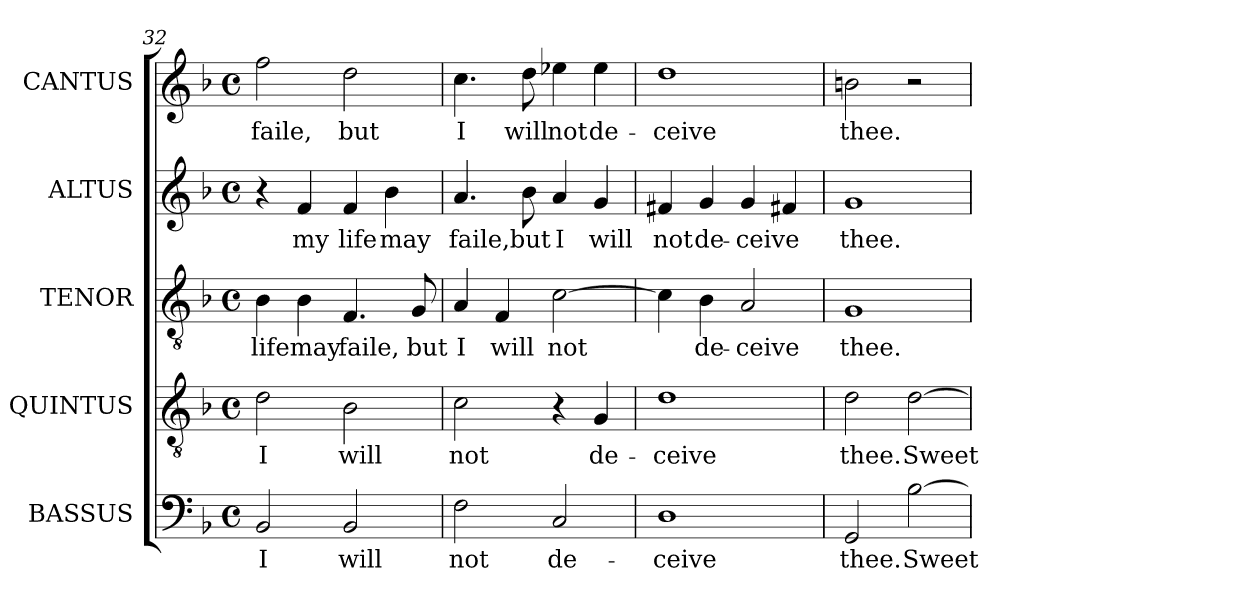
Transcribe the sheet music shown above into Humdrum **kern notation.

**kern	**text	**kern	**text	**kern	**text	**kern	**text	**kern	**text
*part5	*part5	*part4	*part4	*part3	*part3	*part2	*part2	*part1	*part1
*staff5	*staff5	*staff4	*staff4	*staff3	*staff3	*staff2	*staff2	*staff1	*staff1
*I"BASSUS	*	*I"QUINTUS	*	*I"TENOR	*	*I"ALTUS	*	*I"CANTUS	*
*I'B	*	*I'T	*	*	*	*	*	*I'S	*
!!LO:LB:g=z
*clefF4	*	*clefGv2	*	*clefGv2	*	*clefG2	*	*clefG2	*
*	*	*ITrd7c12	*	*ITrd7c12	*	*	*	*	*
*k[b-]	*	*k[b-]	*	*k[b-]	*	*k[b-]	*	*k[b-]	*
*d:	*	*d:	*	*d:	*	*d:	*	*d:	*
*M4/4	*	*M4/4	*	*M4/4	*	*M4/4	*	*M4/4	*
*met(c)	*	*met(c)	*	*met(c)	*	*met(c)	*	*met(c)	*
=32	=32	=32	=32	=32	=32	=32	=32	=32	=32
!	!LO:LY:b:color=#000000	!	!	!	!	!	!	!	!
!	!	!	!LO:LY:b:color=#000000	!	!	!	!	!	!
!	!	!	!	!	!LO:LY:b:color=#000000	!	!	!	!
!	!	!	!	!	!	!	!	!	!LO:LY:b:color=#000000
2BB-i/	I	2Di\	I	4BB-i\	life	4r	.	2ffi\	faile,
!	!	!	!	!	!LO:LY:b:color=#000000	!	!	!	!
!	!	!	!	!	!	!	!LO:LY:b:color=#000000	!	!
.	.	.	.	4BB-i\	may	4fi/	my	.	.
!	!LO:LY:b:color=#000000	!	!	!	!	!	!	!	!
!	!	!	!LO:LY:b:color=#000000	!	!	!	!	!	!
!	!	!	!	!	!LO:LY:b:color=#000000	!	!	!	!
!	!	!	!	!	!	!	!LO:LY:b:color=#000000	!	!
!	!	!	!	!	!	!	!	!	!LO:LY:b:color=#000000
2BB-i/	will	2BB-i\	will	4.FFi/	faile,	4fi/	life	2ddi\	but
!	!	!	!	!	!	!	!LO:LY:b:color=#000000	!	!
.	.	.	.	.	.	4b-i\	may	.	.
!	!	!	!	!	!LO:LY:b:color=#000000	!	!	!	!
.	.	.	.	8GGi/	but	.	.	.	.
=33	=33	=33	=33	=33	=33	=33	=33	=33	=33
!	!LO:LY:b:color=#000000	!	!	!	!	!	!	!	!
!	!	!	!LO:LY:b:color=#000000	!	!	!	!	!	!
!	!	!	!	!	!LO:LY:b:color=#000000	!	!	!	!
!	!	!	!	!	!	!	!LO:LY:b:color=#000000	!	!
!	!	!	!	!	!	!	!	!	!LO:LY:b:color=#000000
2Fi\	not	2Ci\	not	4AAi/	I	4.ai/	faile,	4.cci\	I
!	!	!	!	!	!LO:LY:b:color=#000000	!	!	!	!
.	.	.	.	4FFi/	will	.	.	.	.
!	!	!	!	!	!	!	!LO:LY:b:color=#000000	!	!
!	!	!	!	!	!	!	!	!	!LO:LY:b:color=#000000
.	.	.	.	.	.	8b-i\	but	8ddi\	will
!	!LO:LY:b:color=#000000	!	!	!	!	!	!	!	!
!	!	!	!	!	!LO:LY:b:color=#000000	!	!	!	!
!	!	!	!	!	!	!	!LO:LY:b:color=#000000	!	!
!	!	!	!	!	!	!	!	!	!LO:LY:b:color=#000000
2Ci/	de-	4r	.	[>2Ci\	not	4ai/	I	4ee-Xi\	not
!	!	!	!LO:LY:b:color=#000000	!	!	!	!	!	!
!	!	!	!	!	!	!	!LO:LY:b:color=#000000	!	!
!	!	!	!	!	!	!	!	!	!LO:LY:b:color=#000000
.	.	4GGi/	de-	.	.	4gi/	will	4ee-i\	de-
=34	=34	=34	=34	=34	=34	=34	=34	=34	=34
!	!LO:LY:b:color=#000000	!	!	!	!	!	!	!	!
!	!	!	!LO:LY:b:color=#000000	!	!	!	!	!	!
!	!	!	!	!	!	!	!LO:LY:b:color=#000000	!	!
!	!	!	!	!	!	!	!	!	!LO:LY:b:color=#000000
1Di	-ceive	1Di	-ceive	4Ci\]	.	4f#Xi/	not	1ddi	-ceive
!	!	!	!	!	!LO:LY:b:color=#000000	!	!	!	!
!	!	!	!	!	!	!	!LO:LY:b:color=#000000	!	!
.	.	.	.	4BB-i\	de-	4gi/	de-	.	.
!	!	!	!	!	!LO:LY:b:color=#000000	!	!	!	!
!	!	!	!	!	!	!	!LO:LY:b:color=#000000	!	!
.	.	.	.	2AAi/	-ceive	4gi/	-ceive	.	.
.	.	.	.	.	.	4f#Xi/	.	.	.
=35	=35	=35	=35	=35	=35	=35	=35	=35	=35
!	!LO:LY:b:color=#000000	!	!	!	!	!	!	!	!
!	!	!	!LO:LY:b:color=#000000	!	!	!	!	!	!
!	!	!	!	!	!LO:LY:b:color=#000000	!	!	!	!
!	!	!	!	!	!	!	!LO:LY:b:color=#000000	!	!
!	!	!	!	!	!	!	!	!	!LO:LY:b:color=#000000
2GGi/	thee.	2Di\	thee.	1GGi	thee.	1gi	thee.	2bni\	thee.
!	!LO:LY:b:color=#000000	!	!	!	!	!	!	!	!
!	!	!	!LO:LY:b:color=#000000	!	!	!	!	!	!
[>2B-i\	Sweet	[>2Di\	Sweet	.	.	.	.	2r	.
=	=	=	=	=	=	=	=	=	=
*-	*-	*-	*-	*-	*-	*-	*-	*-	*-
